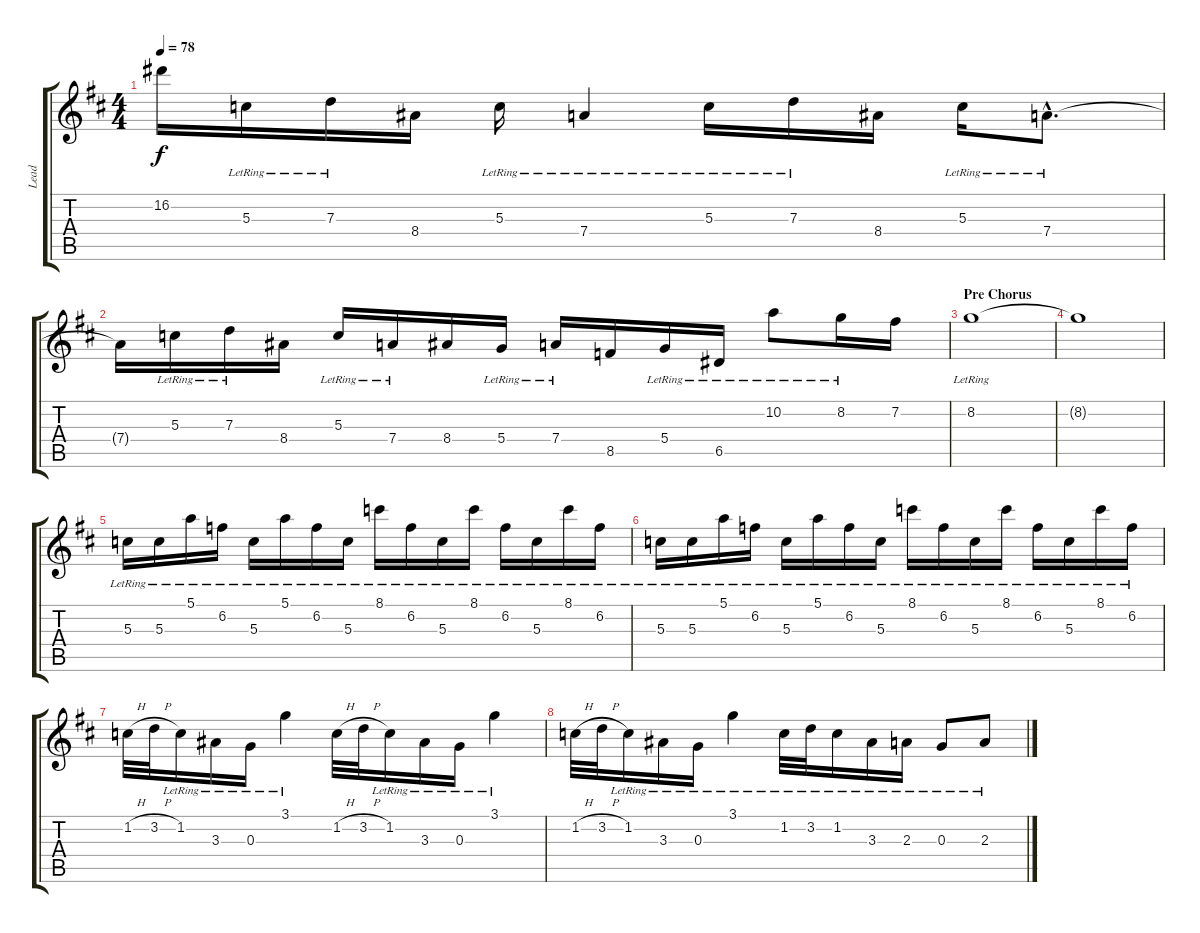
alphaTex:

\track ("Lead" "Lead") {instrument distortionguitar}
\staff {score tabs}
\tuning (E4 B3 G3 D3 A2 D2) {hide}
\ts (4 4)
\tempo 78
\clef g2
\ks d
16.2{t}.16{dy f} 5.3{lr}.16 7.3{lr}.16 8.4.16 5.3{lr}.16 7.4{lr}.4 5.3{lr}.16 7.3{lr}.16 8.4.16 5.3{lr}.16 7.4{hac lr}.8{d} |
7.4{t}.16 5.3{lr}.16 7.3{lr}.16 8.4.16 5.3{lr}.16 7.4{lr}.16 8.4.16 5.4{lr}.16 7.4{lr}.16 8.5.16 5.4{lr}.16 6.5{lr}.16 10.2{lr}.8 8.2{lr}.16 7.2.16 |
\section ("" "Pre Chorus")
8.2{lr}.1 |
8.2{t}.1 |
5.3{lr}.16 5.3{lr}.16 5.1{lr}.16 6.2{lr}.16 5.3{lr}.16 5.1{lr}.16 6.2{lr}.16 5.3{lr}.16 8.1{lr}.16 6.2{lr}.16 5.3{lr}.16 8.1{lr}.16 6.2{lr}.16 5.3{lr}.16 8.1{lr}.16 6.2{lr}.16 |
5.3{lr}.16 5.3{lr}.16 5.1{lr}.16 6.2{lr}.16 5.3{lr}.16 5.1{lr}.16 6.2{lr}.16 5.3{lr}.16 8.1{lr}.16 6.2{lr}.16 5.3{lr}.16 8.1{lr}.16 6.2{lr}.16 5.3{lr}.16 8.1{lr}.16 6.2{lr}.16 |
1.2{h}.32 3.2{h}.32 1.2{lr}.16 3.3{lr}.16 0.3{lr}.16 3.1{lr}.4 1.2{h}.32 3.2{h}.32 1.2{lr}.16 3.3{lr}.16 0.3{lr}.16 3.1{lr}.4 |
1.2{h}.32 3.2{h}.32 1.2{lr}.16 3.3{lr}.16 0.3{lr}.16 3.1{lr}.4 1.2{lr}.32 3.2{lr}.32 1.2{lr}.16 3.3{lr}.16 2.3{lr}.16 0.3{lr}.8 2.3{lr}.8
